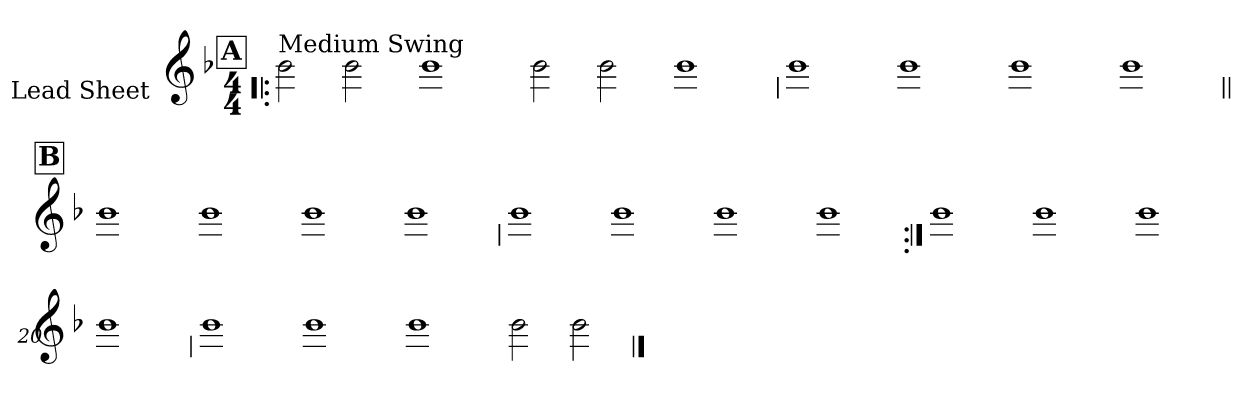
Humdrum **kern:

**kern
*part1
*staff1
*I"Lead Sheet
*stria0
*clefG2
*k[b-]
*F:
*M4/4
!!LO:REH:place=s1:a:t=A
=1!|:
!LO:TX:a:t=Medium Swing
2b-
2b-
=2-
1b-
=3-
2b-
2b-
=4-
1b-
!!LO:LB:g=z
=5
1b-
=6-
1b-
=7-
1b-
=8-
1b-
!!LO:LB:g=z
!!LO:REH:place=s1:a:t=B
=9||
1b-
=10-
1b-
=11-
1b-
=12-
1b-
!!LO:LB:g=z
=13
1b-
=14-
1b-
=15-
1b-
=16-
1b-
!!LO:LB:g=z
=17:|!
1b-
=18-
1b-
=19-
1b-
=20-
1b-
!!LO:LB:g=z
=21
1b-
=22-
1b-
=23-
1b-
=24-
2b-
2b-
==
*-
